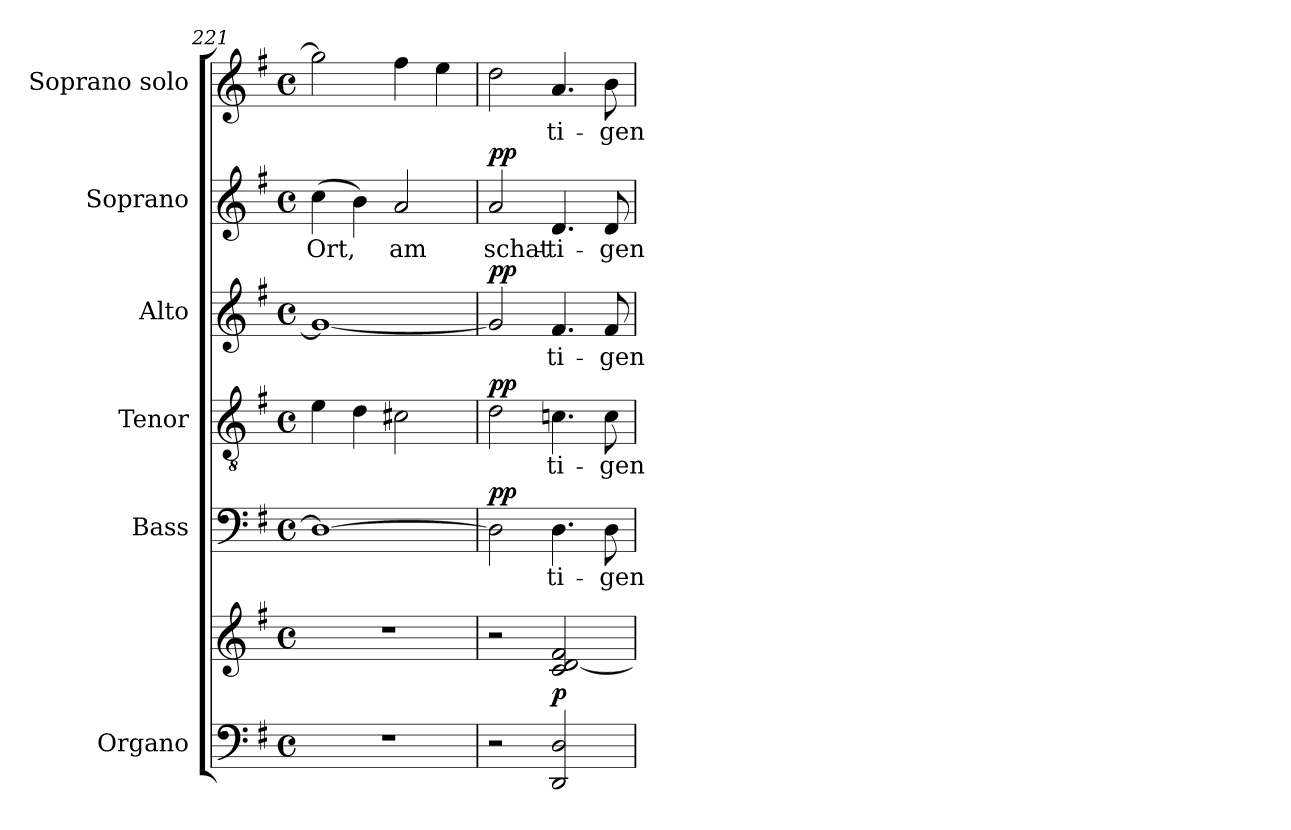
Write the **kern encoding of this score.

**kern	**kern	**dynam	**kern	**text	**dynam	**kern	**text	**dynam	**kern	**text	**dynam	**kern	**text	**dynam	**kern	**text
*part6	*part6	*part6	*part5	*part5	*part5	*part4	*part4	*part4	*part3	*part3	*part3	*part2	*part2	*part2	*part1	*part1
*staff7	*staff6	*staff6/7	*staff5	*staff5	*staff5	*staff4	*staff4	*staff4	*staff3	*staff3	*staff3	*staff2	*staff2	*staff2	*staff1	*staff1
*I"Organo	*	*	*I"Bass	*	*	*I"Tenor	*	*	*I"Alto	*	*	*I"Soprano	*	*	*I"Soprano solo	*
*I'Org.	*	*	*I'B.	*	*	*I'T.	*	*	*I'A.	*	*	*I'S.	*	*	*I'S.s	*
*clefF4	*clefG2	*	*clefF4	*	*	*clefGv2	*	*	*clefG2	*	*	*clefG2	*	*	*clefG2	*
*k[f#]	*k[f#]	*	*k[f#]	*	*	*k[f#]	*	*	*k[f#]	*	*	*k[f#]	*	*	*k[f#]	*
*M4/4	*M4/4	*	*M4/4	*	*	*M4/4	*	*	*M4/4	*	*	*M4/4	*	*	*M4/4	*
*met(c)	*met(c)	*	*met(c)	*	*	*met(c)	*	*	*met(c)	*	*	*met(c)	*	*	*met(c)	*
=221	=221	=221	=221	=221	=221	=221	=221	=221	=221	=221	=221	=221	=221	=221	=221	=221
!	!	!	!	!	!	!	!	!	!	!	!	!	!LO:LY:b	!	!	!
1r	1r	.	1D_	.	.	4e\	.	.	1g_	.	.	(>4cc\	Ort,	.	2gg\]	.
.	.	.	.	.	.	4d\	.	.	.	.	.	4b\)	.	.	.	.
!	!	!	!	!	!	!	!	!	!	!	!	!	!LO:LY:b	!	!	!
.	.	.	.	.	.	2c#X\	.	.	.	.	.	2a/	am	.	4ff#\	.
.	.	.	.	.	.	.	.	.	.	.	.	.	.	.	4ee\	.
=222	=222	=222	=222	=222	=222	=222	=222	=222	=222	=222	=222	=222	=222	=222	=222	=222
!	!	!	!	!	!LO:DY:a	!	!	!LO:DY:a	!	!	!LO:DY:a	!	!LO:LY:b	!LO:DY:a	!	!
2r	2r	.	2D\]	.	pp	2d\	.	pp	2g/]	.	pp	2a/	schat-	pp	2dd\	.
!	!	!LO:DY:a=2	!	!LO:LY:b	!	!	!LO:LY:b	!	!	!LO:LY:b	!	!	!LO:LY:b	!	!	!LO:LY:b
2DD/ 2D/	2c/ [2d/ 2f#/	p	4.D\	ti-	.	4.cn\	-ti-	.	4.f#/	-ti-	.	4.d/	-ti-	.	4.a/	-ti-
!	!	!	!	!LO:LY:b	!	!	!LO:LY:b	!	!	!LO:LY:b	!	!	!LO:LY:b	!	!	!LO:LY:b
.	.	.	8D\	-gen	.	8c\	-gen	.	8f#/	-gen	.	8d/	-gen	.	8b\	-gen
=	=	=	=	=	=	=	=	=	=	=	=	=	=	=	=	=
*-	*-	*-	*-	*-	*-	*-	*-	*-	*-	*-	*-	*-	*-	*-	*-	*-
